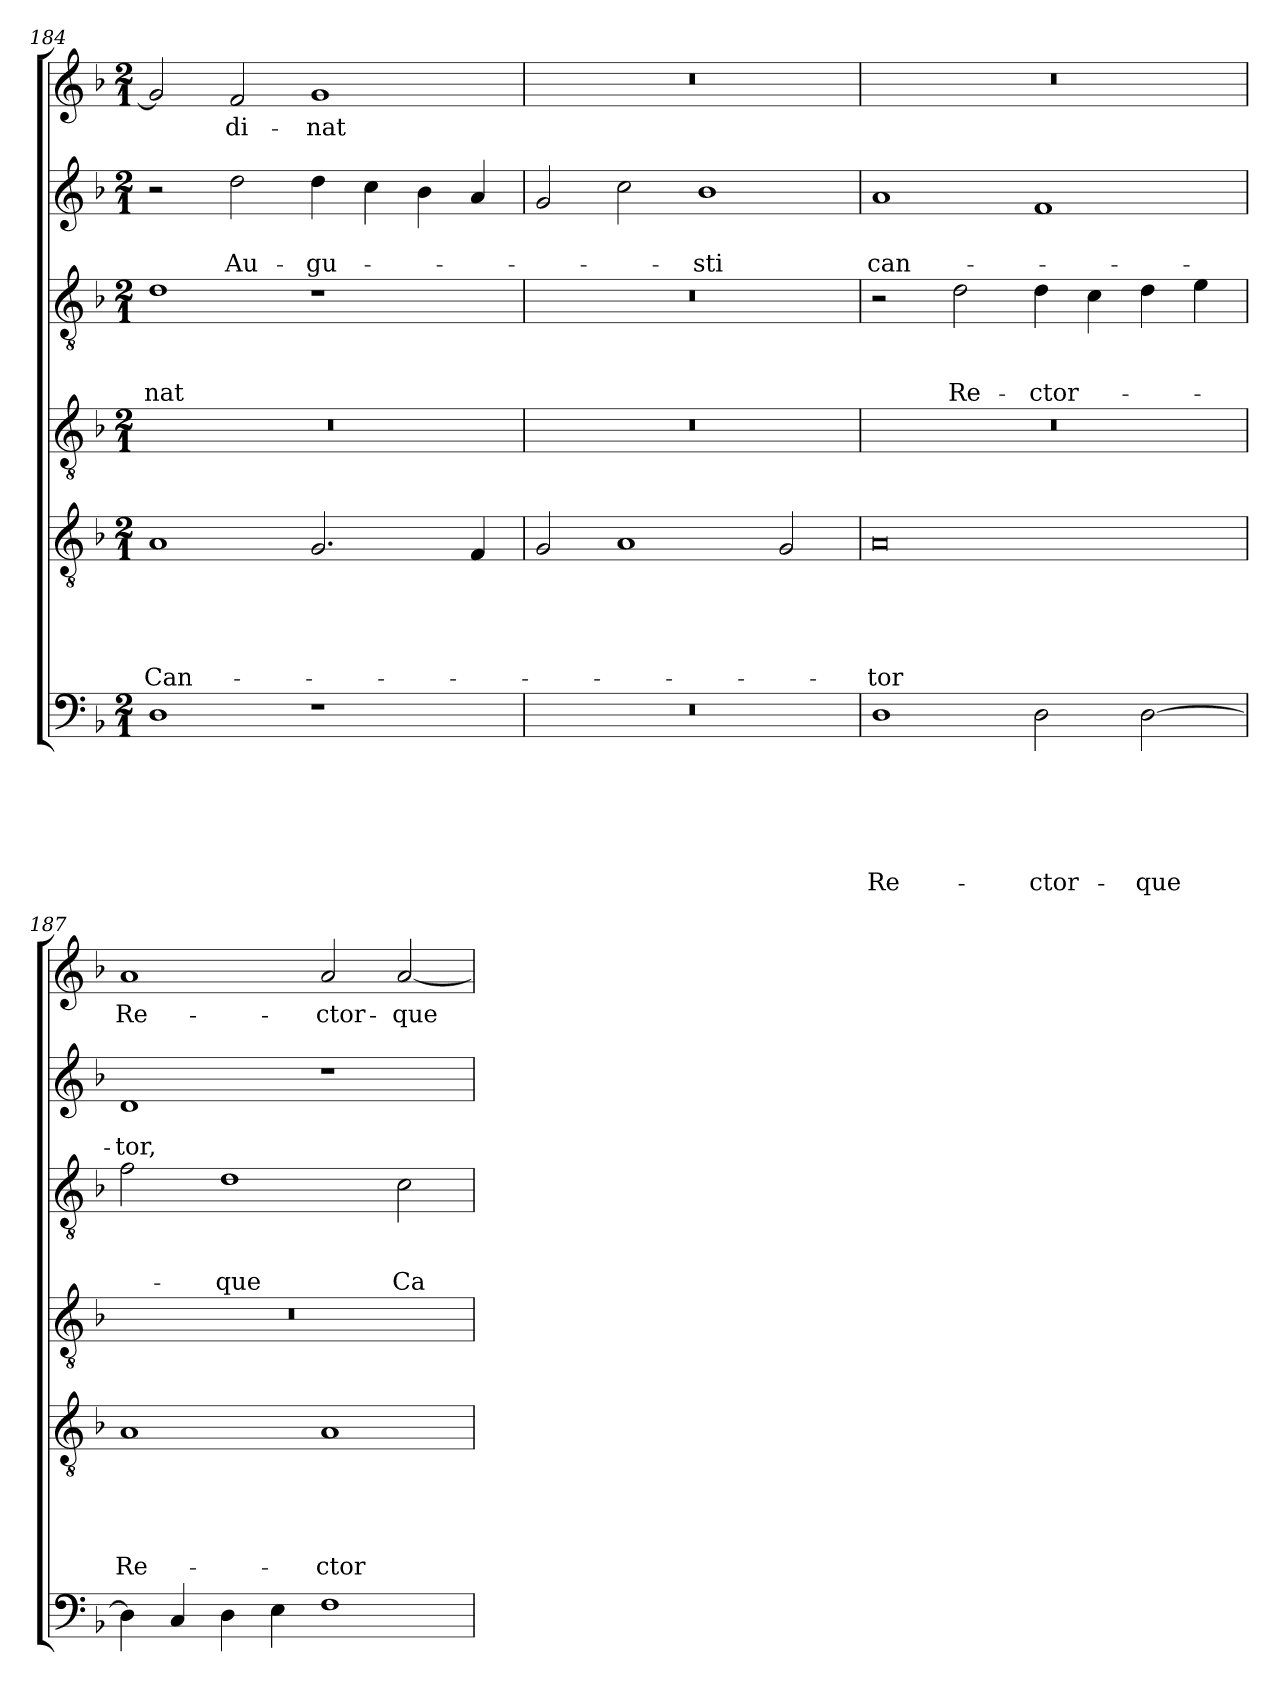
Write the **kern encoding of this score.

**kern	**text	**text	**text	**text	**text	**text	**kern	**text	**text	**text	**text	**text	**kern	**kern	**text	**text	**text	**kern	**text	**text	**kern	**text
*part6	*part6	*part6	*part6	*part6	*part6	*part6	*part5	*part5	*part5	*part5	*part5	*part5	*part4	*part3	*part3	*part3	*part3	*part2	*part2	*part2	*part1	*part1
*staff6	*staff6	*staff6	*staff6	*staff6	*staff6	*staff6	*staff5	*staff5	*staff5	*staff5	*staff5	*staff5	*staff4	*staff3	*staff3	*staff3	*staff3	*staff2	*staff2	*staff2	*staff1	*staff1
*clefF4	*	*	*	*	*	*	*clefGv2	*	*	*	*	*	*clefGv2	*clefGv2	*	*	*	*clefG2	*	*	*clefG2	*
*k[b-]	*	*	*	*	*	*	*k[b-]	*	*	*	*	*	*k[b-]	*k[b-]	*	*	*	*k[b-]	*	*	*k[b-]	*
*F:	*	*	*	*	*	*	*F:	*	*	*	*	*	*F:	*F:	*	*	*	*F:	*	*	*F:	*
*M2/1	*	*	*	*	*	*	*M2/1	*	*	*	*	*	*M2/1	*M2/1	*	*	*	*M2/1	*	*	*M2/1	*
=184	=184	=184	=184	=184	=184	=184	=184	=184	=184	=184	=184	=184	=184	=184	=184	=184	=184	=184	=184	=184	=184	=184
!	!	!	!	!	!	!	!	!	!	!	!	!LO:LY:b	!	!	!	!	!LO:LY:b	!	!	!	!	!
1D	.	.	.	.	.	.	1A	.	.	.	.	Can-	0r	1d	.	.	-nat	2r	.	.	2g/]	.
!	!	!	!	!	!	!	!	!	!	!	!	!	!	!	!	!	!	!	!	!LO:LY:b	!	!LO:LY:b
.	.	.	.	.	.	.	.	.	.	.	.	.	.	.	.	.	.	2dd\	.	Au-	2f/	-di-
!	!	!	!	!	!	!	!	!	!	!	!	!	!	!	!	!	!	!	!	!LO:LY:b	!	!LO:LY:b
1r	.	.	.	.	.	.	2.G/	.	.	.	.	.	.	1r	.	.	.	4dd\	.	-gu-	1g	-nat
.	.	.	.	.	.	.	.	.	.	.	.	.	.	.	.	.	.	4cc\	.	.	.	.
.	.	.	.	.	.	.	.	.	.	.	.	.	.	.	.	.	.	4b-\	.	.	.	.
.	.	.	.	.	.	.	4F/	.	.	.	.	.	.	.	.	.	.	4a/	.	.	.	.
!!LO:LB:g=z
=185	=185	=185	=185	=185	=185	=185	=185	=185	=185	=185	=185	=185	=185	=185	=185	=185	=185	=185	=185	=185	=185	=185
0r	.	.	.	.	.	.	2G/	.	.	.	.	.	0r	0r	.	.	.	2g/	.	.	0r	.
.	.	.	.	.	.	.	1A	.	.	.	.	.	.	.	.	.	.	2cc\	.	.	.	.
!	!	!	!	!	!	!	!	!	!	!	!	!	!	!	!	!	!	!	!	!LO:LY:b	!	!
.	.	.	.	.	.	.	.	.	.	.	.	.	.	.	.	.	.	1b-	.	-sti	.	.
.	.	.	.	.	.	.	2G/	.	.	.	.	.	.	.	.	.	.	.	.	.	.	.
=186	=186	=186	=186	=186	=186	=186	=186	=186	=186	=186	=186	=186	=186	=186	=186	=186	=186	=186	=186	=186	=186	=186
!	!	!	!	!	!	!LO:LY:b	!	!	!	!	!	!LO:LY:b	!	!	!	!	!	!	!	!LO:LY:b	!	!
1D	.	.	.	.	.	Re-	0A	.	.	.	.	-tor	0r	2r	.	.	.	1a	.	can-	0r	.
!	!	!	!	!	!	!	!	!	!	!	!	!	!	!	!	!	!LO:LY:b	!	!	!	!	!
.	.	.	.	.	.	.	.	.	.	.	.	.	.	2d\	.	.	Re-	.	.	.	.	.
!	!	!	!	!	!	!LO:LY:b	!	!	!	!	!	!	!	!	!	!	!LO:LY:b	!	!	!	!	!
2D\	.	.	.	.	.	-ctor-	.	.	.	.	.	.	.	4d\	.	.	-ctor-	1f	.	.	.	.
.	.	.	.	.	.	.	.	.	.	.	.	.	.	4c\	.	.	.	.	.	.	.	.
!	!	!	!	!	!	!LO:LY:b	!	!	!	!	!	!	!	!	!	!	!	!	!	!	!	!
[2D\	.	.	.	.	.	-que	.	.	.	.	.	.	.	4d\	.	.	.	.	.	.	.	.
.	.	.	.	.	.	.	.	.	.	.	.	.	.	4e\	.	.	.	.	.	.	.	.
=187	=187	=187	=187	=187	=187	=187	=187	=187	=187	=187	=187	=187	=187	=187	=187	=187	=187	=187	=187	=187	=187	=187
!	!	!	!	!	!	!	!	!	!	!	!	!LO:LY:b	!	!	!	!	!	!	!	!LO:LY:b	!	!LO:LY:b
4D\]	.	.	.	.	.	.	1A	.	.	.	.	Re-	0r	2f\	.	.	.	1d	.	-tor,	1a	Re-
4C/	.	.	.	.	.	.	.	.	.	.	.	.	.	.	.	.	.	.	.	.	.	.
!	!	!	!	!	!	!	!	!	!	!	!	!	!	!	!	!	!LO:LY:b	!	!	!	!	!
4D\	.	.	.	.	.	.	.	.	.	.	.	.	.	1d	.	.	-que	.	.	.	.	.
4E\	.	.	.	.	.	.	.	.	.	.	.	.	.	.	.	.	.	.	.	.	.	.
!	!	!	!	!	!	!	!	!	!	!	!	!LO:LY:b	!	!	!	!	!	!	!	!	!	!LO:LY:b
1F	.	.	.	.	.	.	1A	.	.	.	.	-ctor-	.	.	.	.	.	1r	.	.	2a/	-ctor-
!	!	!	!	!	!	!	!	!	!	!	!	!	!	!	!	!	!LO:LY:b	!	!	!	!	!LO:LY:b
.	.	.	.	.	.	.	.	.	.	.	.	.	.	2c\	.	.	Ca-	.	.	.	[2a/	-que
=	=	=	=	=	=	=	=	=	=	=	=	=	=	=	=	=	=	=	=	=	=	=
*-	*-	*-	*-	*-	*-	*-	*-	*-	*-	*-	*-	*-	*-	*-	*-	*-	*-	*-	*-	*-	*-	*-
